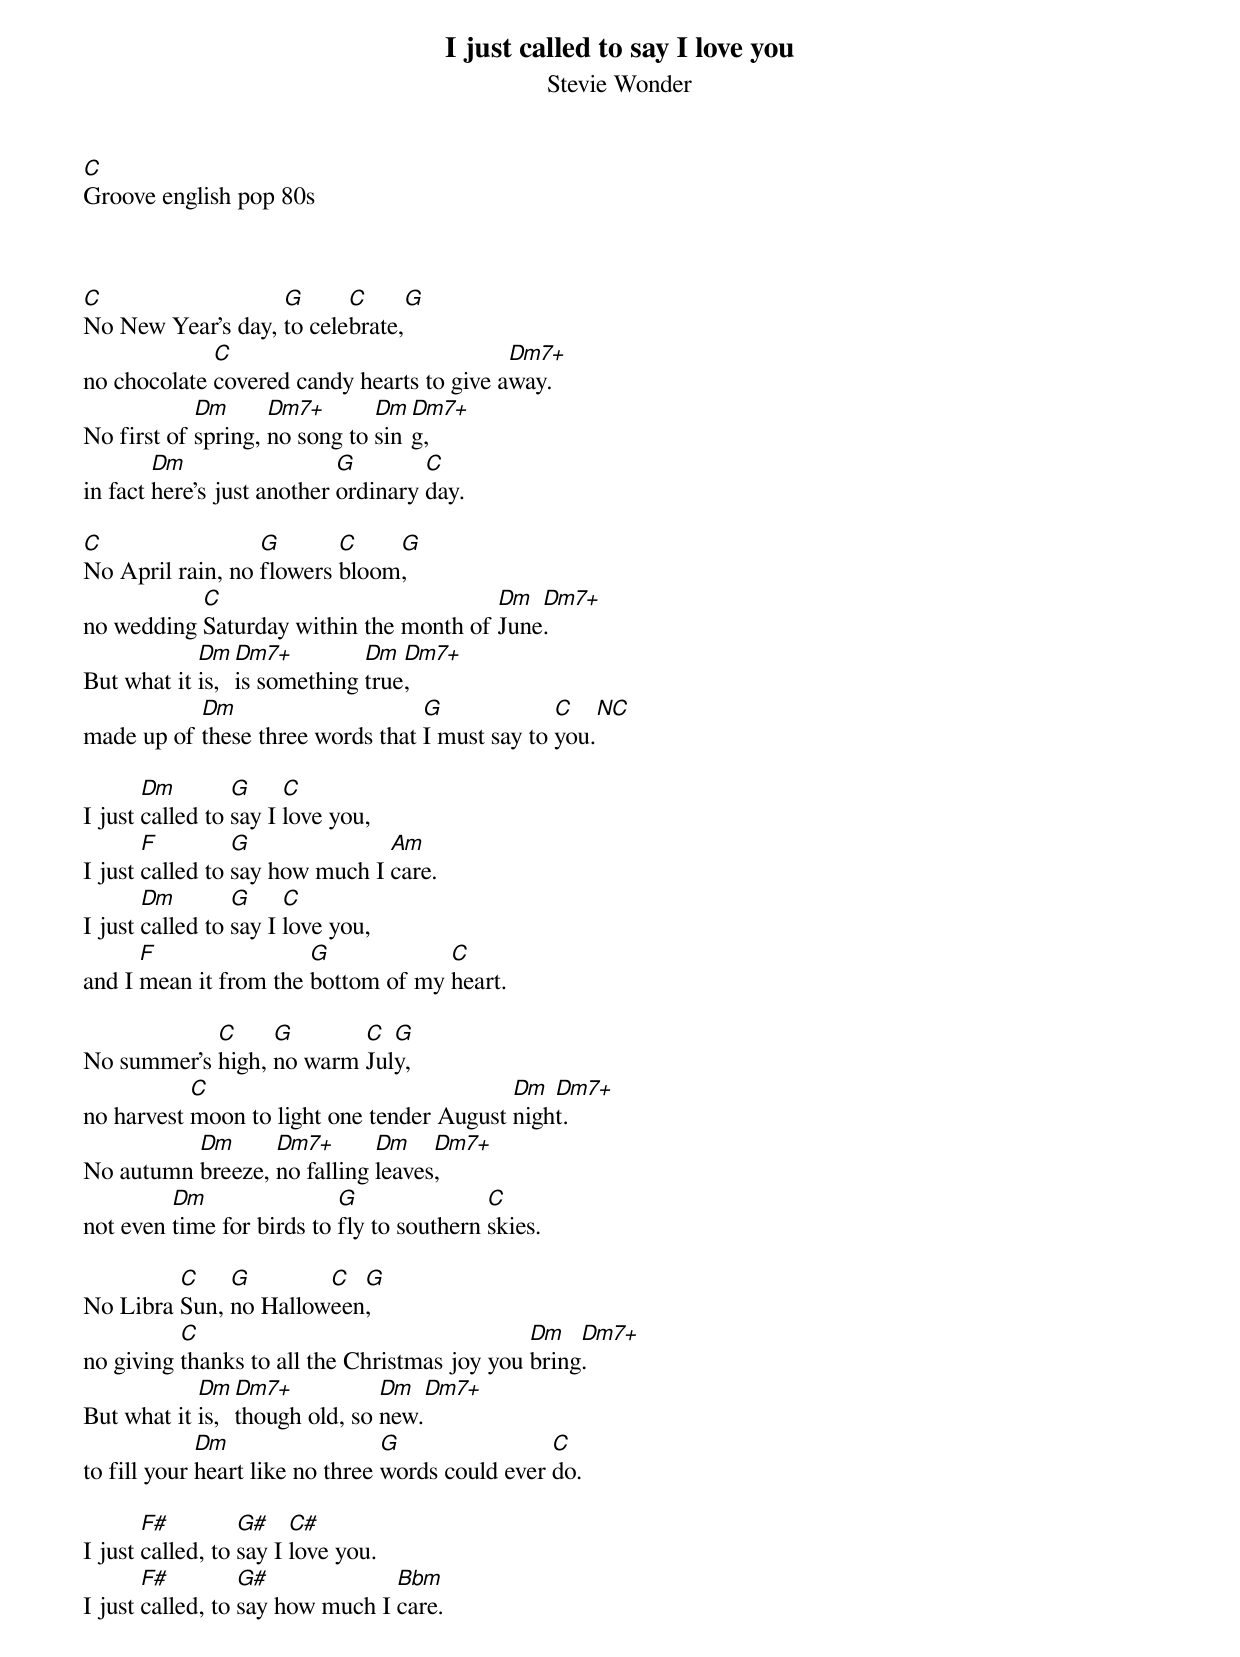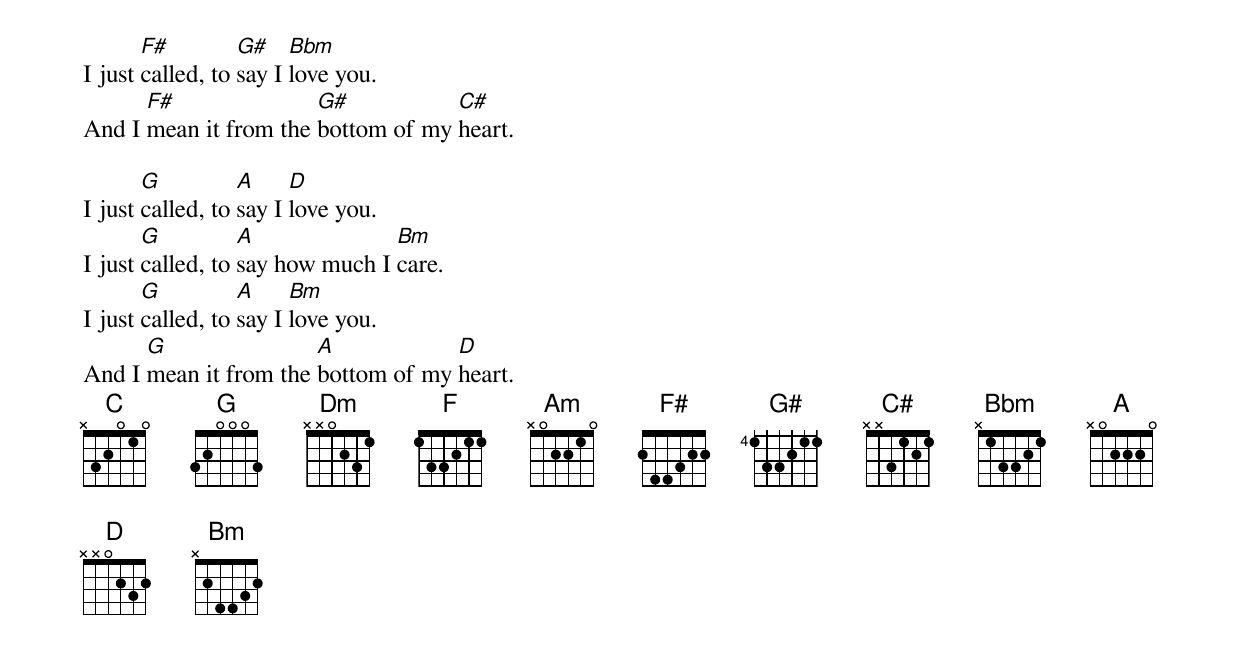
I just called to say I love you
Stevie Wonder
C
Groove english pop 80s



C                  G      C     G
No New Year's day, to celebrate,
             C                             Dm7+
no chocolate covered candy hearts to give away.
            Dm      Dm7+       Dm Dm7+
No first of spring, no song to sing,
        Dm                  G        C
in fact here's just another ordinary day.

C                 G       C    G
No April rain, no flowers bloom,
           C                            Dm  Dm7+
no wedding Saturday within the month of June.
            Dm  Dm7+         Dm  Dm7+
But what it is, is something true,
           Dm                     G             C    NC
made up of these three words that I must say to you.

       Dm        G     C
I just called to say I love you,
       F         G              Am
I just called to say how much I care.
       Dm        G     C
I just called to say I love you,
      F                G            C
and I mean it from the bottom of my heart.

            C     G       C  G
No summer's high, no warm July,
           C                               Dm  Dm7+
no harvest moon to light one tender August night.
          Dm      Dm7+       Dm    Dm7+
No autumn breeze, no falling leaves,
         Dm                G               C
not even time for birds to fly to southern skies.

         C    G        C  G
No Libra Sun, no Halloween,
          C                                   Dm   Dm7+
no giving thanks to all the Christmas joy you bring.
            Dm  Dm7+           Dm  Dm7+
But what it is, though old, so new.
             Dm                  G                C
to fill your heart like no three words could ever do.

       F#         G#    C#
I just called, to say I love you.
       F#         G#             Bbm
I just called, to say how much I care.
       F#         G#    Bbm
I just called, to say I love you.
      F#               G#           C#
And I mean it from the bottom of my heart.

       G          A     D
I just called, to say I love you.
       G          A              Bm
I just called, to say how much I care.
       G          A     Bm
I just called, to say I love you.
      G                A            D
And I mean it from the bottom of my heart.
